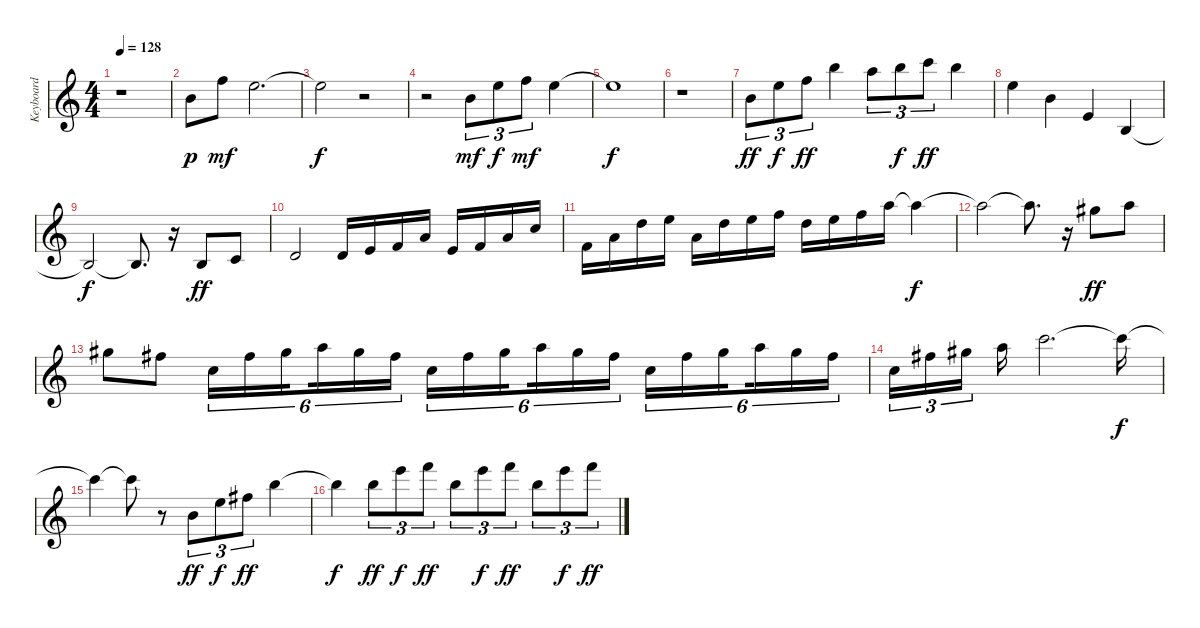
\track ("Keyboard" "Keyboard") {instrument reedorgan}
\staff {score}
\tuning (E4 B3 G3 D3 A2 E2) {hide}
\ts (4 4)
\tempo 128
\clef g2
\ks c
r.1{dy p volume 2 instrument reedorgan} |
12.2.8 13.1.8{dy mf volume 2} 12.1.2{d volume 3} |
12.1{t}.2{dy f} r.2 |
r.2 7.1.8{tu (3 2) dy mf volume 16} 12.1.8{tu (3 2) dy f} 13.1.8{tu (3 2) dy mf} 12.1.4 |
12.1{t}.1{dy f} |
r.1 |
7.1.8{tu (3 2) dy ff} 12.1.8{tu (3 2) dy f} 13.1.8{tu (3 2) dy ff} 19.1.4 17.1.8{tu (3 2)} 19.1.8{tu (3 2) dy f} 20.1.8{tu (3 2) dy ff} 19.1.4 |
17.2.4 16.3.4 14.4.4 14.5.4 |
14.5{t}.2{dy f} 14.5{t}.8{d} r.16 14.5.8{dy ff} 15.5.8 |
12.4.2 12.4.16 9.3.16 10.3.16 10.2.16 9.3.16 10.3.16 10.2.16 8.1.16 |
10.3.16 10.2.16 10.1.16 12.1.16 10.2.16 10.1.16 12.1.16 13.1.16 10.1.16 12.1.16 13.1.16 17.1.16 17.1{t}.4{dy f} |
17.1{t}.2 17.1{t}.8{d} r.16 16.1.8{dy ff} 17.1.8 |
16.1.8 14.1.8 13.2.16{tu (6 4)} 14.1.16{tu (6 4)} 16.1.16{tu (6 4) beam splitsecondary} 17.1.16{tu (6 4)} 16.1.16{tu (6 4)} 14.1.16{tu (6 4)} 13.2.16{tu (6 4)} 14.1.16{tu (6 4)} 16.1.16{tu (6 4) beam splitsecondary} 17.1.16{tu (6 4)} 16.1.16{tu (6 4)} 14.1.16{tu (6 4)} 13.2.16{tu (6 4)} 14.1.16{tu (6 4)} 16.1.16{tu (6 4) beam splitsecondary} 17.1.16{tu (6 4)} 16.1.16{tu (6 4)} 14.1.16{tu (6 4)} |
13.2.16{tu (3 2)} 14.1.16{tu (3 2)} 16.1.16{tu (3 2) beam splitsecondary} 17.1.16 20.1.2{d} 20.1{t}.16{dy f} |
20.1{t}.4 20.1{t}.8 r.8 21.4.8{tu (3 2) dy ff} 21.3.8{tu (3 2) dy f} 19.2.8{tu (3 2) dy ff} 19.1.4 |
19.1{t}.4{dy f} 19.1.8{tu (3 2) dy ff} 24.1.8{tu (3 2) dy f} 25.1.8{tu (3 2) dy ff} 24.2.8{tu (3 2)} 24.1.8{tu (3 2) dy f} 25.1.8{tu (3 2) dy ff} 24.2.8{tu (3 2)} 24.1.8{tu (3 2) dy f} 25.1.8{tu (3 2) dy ff}
